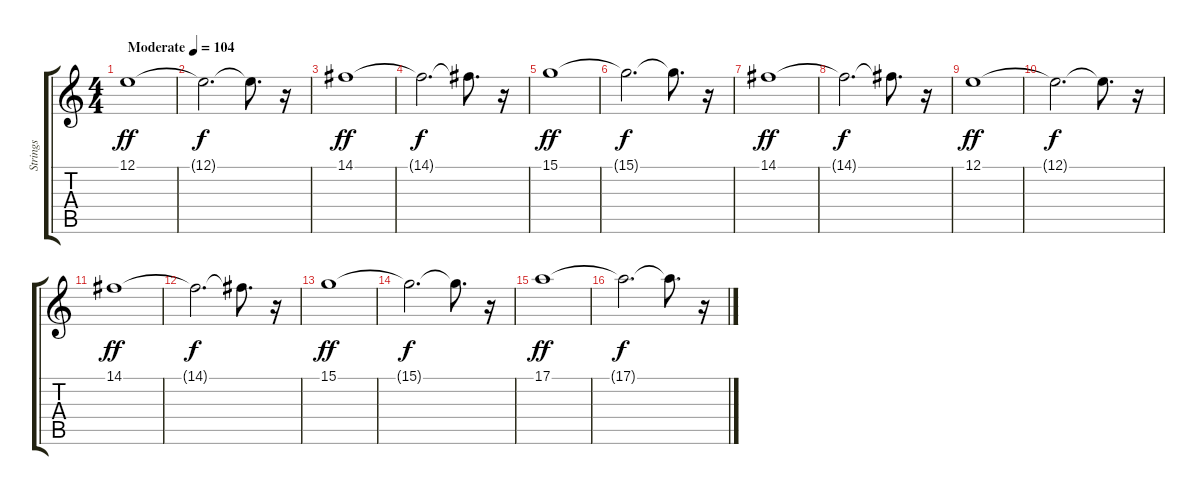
\track ("Strings" "Strings") {instrument stringensemble1}
\staff {score tabs}
\tuning (E4 B3 G3 D3 A2 E2) {hide}
\ts (4 4)
\tempo (104 "Moderate")
\clef g2
\ks c
12.1.1{dy ff instrument stringensemble1} |
12.1{t}.2{d dy f} 12.1{t}.8{d} r.16 |
14.1.1{dy ff} |
14.1{t}.2{d dy f} 14.1{t}.8{d} r.16 |
15.1.1{dy ff} |
15.1{t}.2{d dy f} 15.1{t}.8{d} r.16 |
14.1.1{dy ff} |
14.1{t}.2{d dy f} 14.1{t}.8{d} r.16 |
12.1.1{dy ff} |
12.1{t}.2{d dy f} 12.1{t}.8{d} r.16 |
14.1.1{dy ff} |
14.1{t}.2{d dy f} 14.1{t}.8{d} r.16 |
15.1.1{dy ff} |
15.1{t}.2{d dy f} 15.1{t}.8{d} r.16 |
17.1.1{dy ff} |
17.1{t}.2{d dy f} 17.1{t}.8{d} r.16
